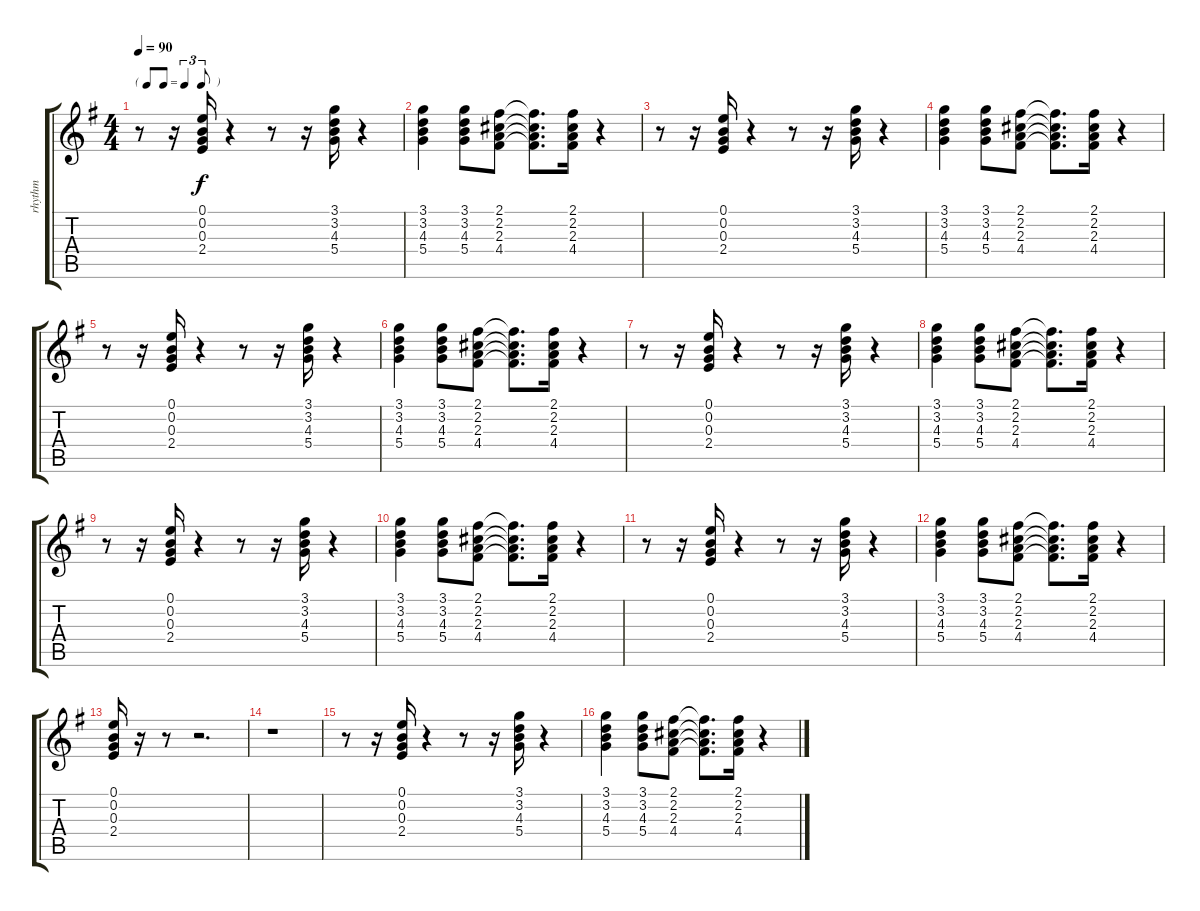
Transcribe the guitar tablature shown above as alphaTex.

\track ("rhythm" "rhythm") {instrument electricguitarjazz}
\staff {score tabs}
\tuning (E4 B3 G3 D3 A2 E2) {hide}
\ts (4 4)
\tf triplet8th
\tempo 90
\clef g2
\ks g
r.8{dy f} r.16 (0.1 0.2 0.3 2.4).16 r.4 r.8 r.16 (3.1 3.2 4.3 5.4).16 r.4 |
(3.1 3.2 4.3 5.4).4 (3.1 3.2 4.3 5.4).8 (2.1 2.2 2.3 4.4).8 (2.1{t} 2.2{t} 2.3{t} 4.4{t}).8{d} (2.1 2.2 2.3 4.4).16 r.4 |
r.8 r.16 (0.1 0.2 0.3 2.4).16 r.4 r.8 r.16 (3.1 3.2 4.3 5.4).16 r.4 |
(3.1 3.2 4.3 5.4).4 (3.1 3.2 4.3 5.4).8 (2.1 2.2 2.3 4.4).8 (2.1{t} 2.2{t} 2.3{t} 4.4{t}).8{d} (2.1 2.2 2.3 4.4).16 r.4 |
r.8 r.16 (0.1 0.2 0.3 2.4).16 r.4 r.8 r.16 (3.1 3.2 4.3 5.4).16 r.4 |
(3.1 3.2 4.3 5.4).4 (3.1 3.2 4.3 5.4).8 (2.1 2.2 2.3 4.4).8 (2.1{t} 2.2{t} 2.3{t} 4.4{t}).8{d} (2.1 2.2 2.3 4.4).16 r.4 |
r.8 r.16 (0.1 0.2 0.3 2.4).16 r.4 r.8 r.16 (3.1 3.2 4.3 5.4).16 r.4 |
(3.1 3.2 4.3 5.4).4 (3.1 3.2 4.3 5.4).8 (2.1 2.2 2.3 4.4).8 (2.1{t} 2.2{t} 2.3{t} 4.4{t}).8{d} (2.1 2.2 2.3 4.4).16 r.4 |
r.8 r.16 (0.1 0.2 0.3 2.4).16 r.4 r.8 r.16 (3.1 3.2 4.3 5.4).16 r.4 |
(3.1 3.2 4.3 5.4).4 (3.1 3.2 4.3 5.4).8 (2.1 2.2 2.3 4.4).8 (2.1{t} 2.2{t} 2.3{t} 4.4{t}).8{d} (2.1 2.2 2.3 4.4).16 r.4 |
r.8 r.16 (0.1 0.2 0.3 2.4).16 r.4 r.8 r.16 (3.1 3.2 4.3 5.4).16 r.4 |
(3.1 3.2 4.3 5.4).4 (3.1 3.2 4.3 5.4).8 (2.1 2.2 2.3 4.4).8 (2.1{t} 2.2{t} 2.3{t} 4.4{t}).8{d} (2.1 2.2 2.3 4.4).16 r.4 |
(0.1 0.2 0.3 2.4).16 r.16 r.8 r.2{d} |
r.1 |
r.8 r.16 (0.1 0.2 0.3 2.4).16 r.4 r.8 r.16 (3.1 3.2 4.3 5.4).16 r.4 |
(3.1 3.2 4.3 5.4).4 (3.1 3.2 4.3 5.4).8 (2.1 2.2 2.3 4.4).8 (2.1{t} 2.2{t} 2.3{t} 4.4{t}).8{d} (2.1 2.2 2.3 4.4).16 r.4
